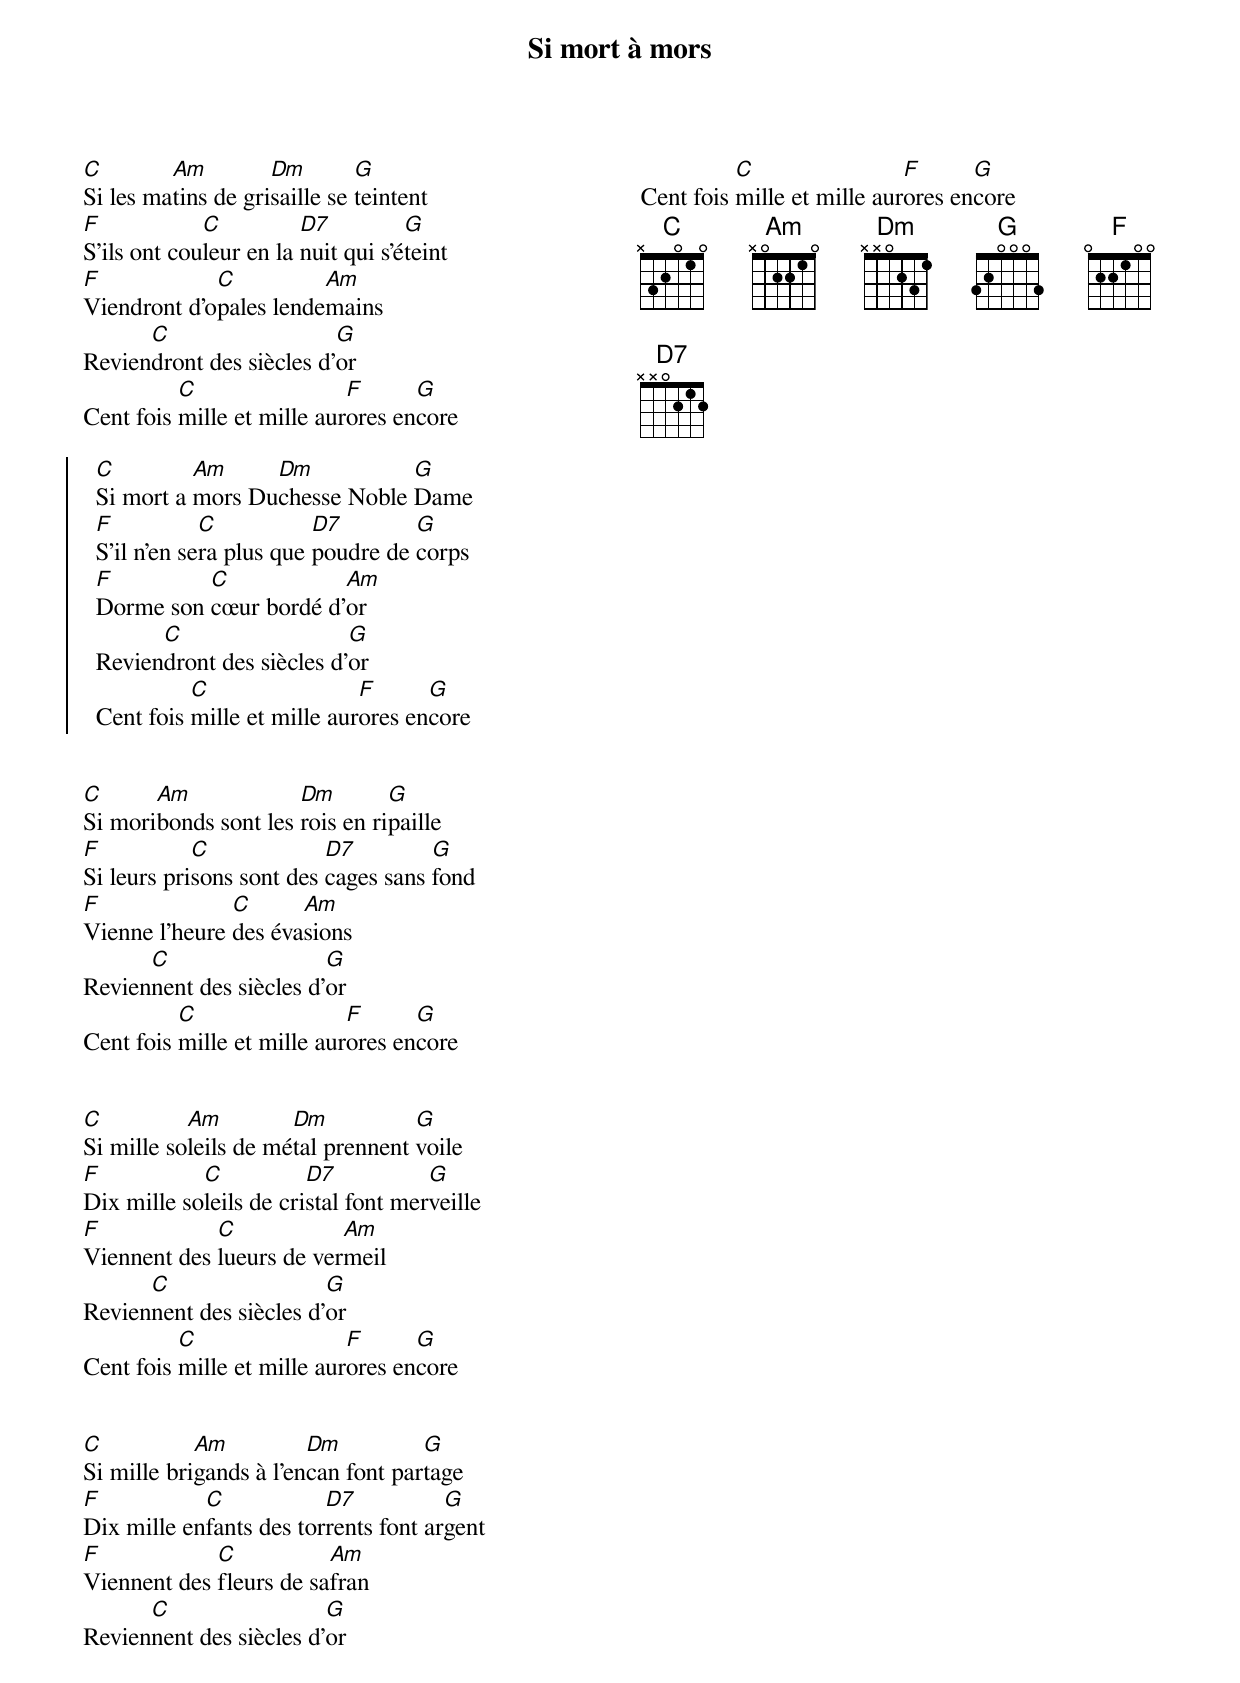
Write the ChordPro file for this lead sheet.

{title: Si mort à mors}
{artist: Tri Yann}
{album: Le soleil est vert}
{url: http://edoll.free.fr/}
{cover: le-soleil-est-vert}
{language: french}
{columns: 2}
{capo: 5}
{define: C frets X 3 2 0 1 0}
{define: Am frets X 0 2 2 1 0}
{define: Dm frets X X 0 2 3 1}
{define: G frets 3 2 0 0 0 3}
{define: F base-fret 1 frets 0 2 2 1 0 0}


[C]Si les ma[Am]tins de gri[Dm]saille se [G]teintent
[F]S'ils ont cou[C]leur en la [D7]nuit qui s'é[G]teint
[F]Viendront d'o[C]pales lende[Am]mains
Revien[C]dront des siècles d'[G]or
Cent fois [C]mille et mille aur[F]ores en[G]core

{start_of_chorus}
  [C]Si mort a [Am]mors Du[Dm]chesse Noble [G]Dame
  [F]S'il n'en se[C]ra plus que [D7]poudre de [G]corps
  [F]Dorme son [C]cœur bordé d'[Am]or
  Revien[C]dront des siècles d'[G]or
  Cent fois [C]mille et mille aur[F]ores en[G]core
{end_of_chorus}


[C]Si mori[Am]bonds sont les [Dm]rois en ri[G]paille
[F]Si leurs pri[C]sons sont des [D7]cages sans [G]fond
[F]Vienne l'heure [C]des éva[Am]sions
Revien[C]nent des siècles d'[G]or
Cent fois [C]mille et mille aur[F]ores en[G]core


[C]Si mille so[Am]leils de mé[Dm]tal prennent [G]voile
[F]Dix mille so[C]leils de cri[D7]stal font mer[G]veille
[F]Viennent des [C]lueurs de ver[Am]meil
Revien[C]nent des siècles d'[G]or
Cent fois [C]mille et mille aur[F]ores en[G]core


[C]Si mille bri[Am]gands à l'en[Dm]can font par[G]tage
[F]Dix mille en[C]fants des tor[D7]rents font ar[G]gent
[F]Viennent des [C]fleurs de sa[Am]fran
Revien[C]nent des siècles d'[G]or
Cent fois [C]mille et mille aur[F]ores en[G]core
